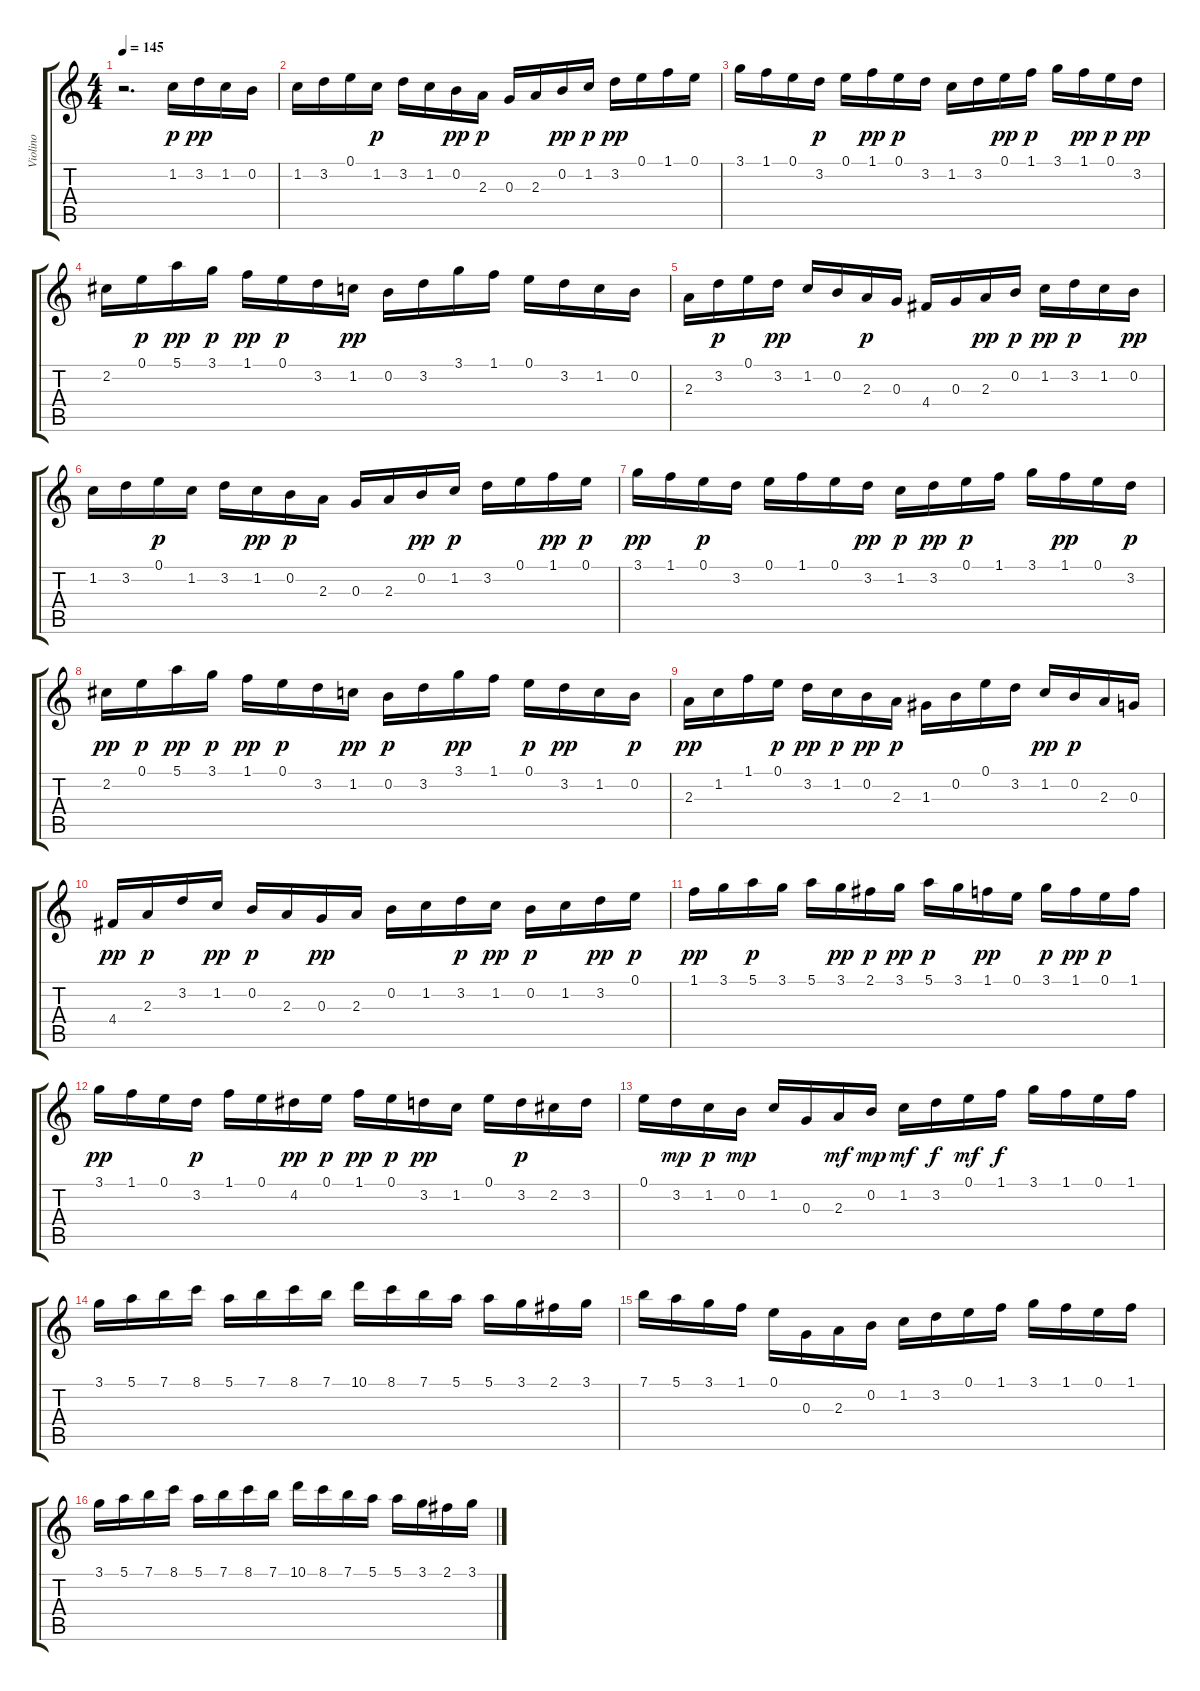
\track ("Violino" "Violino") {instrument distortionguitar}
\staff {score tabs}
\tuning (E4 B3 G3 D3 A2 E2) {hide}
\ts (4 4)
\tempo 145
\clef g2
\ks c
r.2{d dy p instrument distortionguitar} 1.2.16 3.2.16{dy pp} 1.2.16 0.2.16 |
1.2.16 3.2.16 0.1.16 1.2.16{dy p} 3.2.16 1.2.16 0.2.16{dy pp} 2.3.16{dy p} 0.3.16 2.3.16 0.2.16{dy pp} 1.2.16{dy p} 3.2.16{dy pp} 0.1.16 1.1.16 0.1.16 |
3.1.16 1.1.16 0.1.16 3.2.16{dy p} 0.1.16 1.1.16{dy pp} 0.1.16{dy p} 3.2.16 1.2.16 3.2.16 0.1.16{dy pp} 1.1.16{dy p} 3.1.16 1.1.16{dy pp} 0.1.16{dy p} 3.2.16{dy pp} |
2.2.16 0.1.16{dy p} 5.1.16{dy pp} 3.1.16{dy p} 1.1.16{dy pp} 0.1.16{dy p} 3.2.16 1.2.16{dy pp} 0.2.16 3.2.16 3.1.16 1.1.16 0.1.16 3.2.16 1.2.16 0.2.16 |
2.3.16 3.2.16{dy p} 0.1.16 3.2.16{dy pp} 1.2.16 0.2.16 2.3.16{dy p} 0.3.16 4.4.16 0.3.16 2.3.16{dy pp} 0.2.16{dy p} 1.2.16{dy pp} 3.2.16{dy p} 1.2.16 0.2.16{dy pp} |
1.2.16 3.2.16 0.1.16{dy p} 1.2.16 3.2.16 1.2.16{dy pp} 0.2.16{dy p} 2.3.16 0.3.16 2.3.16 0.2.16{dy pp} 1.2.16{dy p} 3.2.16 0.1.16 1.1.16{dy pp} 0.1.16{dy p} |
3.1.16{dy pp} 1.1.16 0.1.16{dy p} 3.2.16 0.1.16 1.1.16 0.1.16 3.2.16{dy pp} 1.2.16{dy p} 3.2.16{dy pp} 0.1.16{dy p} 1.1.16 3.1.16 1.1.16{dy pp} 0.1.16 3.2.16{dy p} |
2.2.16{dy pp} 0.1.16{dy p} 5.1.16{dy pp} 3.1.16{dy p} 1.1.16{dy pp} 0.1.16{dy p} 3.2.16 1.2.16{dy pp} 0.2.16{dy p} 3.2.16 3.1.16{dy pp} 1.1.16 0.1.16{dy p} 3.2.16{dy pp} 1.2.16 0.2.16{dy p} |
2.3.16{dy pp} 1.2.16 1.1.16 0.1.16{dy p} 3.2.16{dy pp} 1.2.16{dy p} 0.2.16{dy pp} 2.3.16{dy p} 1.3.16 0.2.16 0.1.16 3.2.16 1.2.16{dy pp} 0.2.16{dy p} 2.3.16 0.3.16 |
4.4.16{dy pp} 2.3.16{dy p} 3.2.16 1.2.16{dy pp} 0.2.16{dy p} 2.3.16 0.3.16{dy pp} 2.3.16 0.2.16 1.2.16 3.2.16{dy p} 1.2.16{dy pp} 0.2.16{dy p} 1.2.16 3.2.16{dy pp} 0.1.16{dy p} |
1.1.16{dy pp} 3.1.16 5.1.16{dy p} 3.1.16 5.1.16 3.1.16{dy pp} 2.1.16{dy p} 3.1.16{dy pp} 5.1.16{dy p} 3.1.16 1.1.16{dy pp} 0.1.16 3.1.16{dy p} 1.1.16{dy pp} 0.1.16{dy p} 1.1.16 |
3.1.16{dy pp} 1.1.16 0.1.16 3.2.16{dy p} 1.1.16 0.1.16 4.2.16{dy pp} 0.1.16{dy p} 1.1.16{dy pp} 0.1.16{dy p} 3.2.16{dy pp} 1.2.16 0.1.16 3.2.16{dy p} 2.2.16 3.2.16 |
0.1.16 3.2.16{dy mp} 1.2.16{dy p} 0.2.16{dy mp} 1.2.16 0.3.16 2.3.16{dy mf} 0.2.16{dy mp} 1.2.16{dy mf} 3.2.16{dy f} 0.1.16{dy mf} 1.1.16{dy f} 3.1.16 1.1.16 0.1.16 1.1.16 |
3.1.16 5.1.16 7.1.16 8.1.16 5.1.16 7.1.16 8.1.16 7.1.16 10.1.16 8.1.16 7.1.16 5.1.16 5.1.16 3.1.16 2.1.16 3.1.16 |
7.1.16 5.1.16 3.1.16 1.1.16 0.1.16 0.3.16 2.3.16 0.2.16 1.2.16 3.2.16 0.1.16 1.1.16 3.1.16 1.1.16 0.1.16 1.1.16 |
3.1.16 5.1.16 7.1.16 8.1.16 5.1.16 7.1.16 8.1.16 7.1.16 10.1.16 8.1.16 7.1.16 5.1.16 5.1.16 3.1.16 2.1.16 3.1.16
